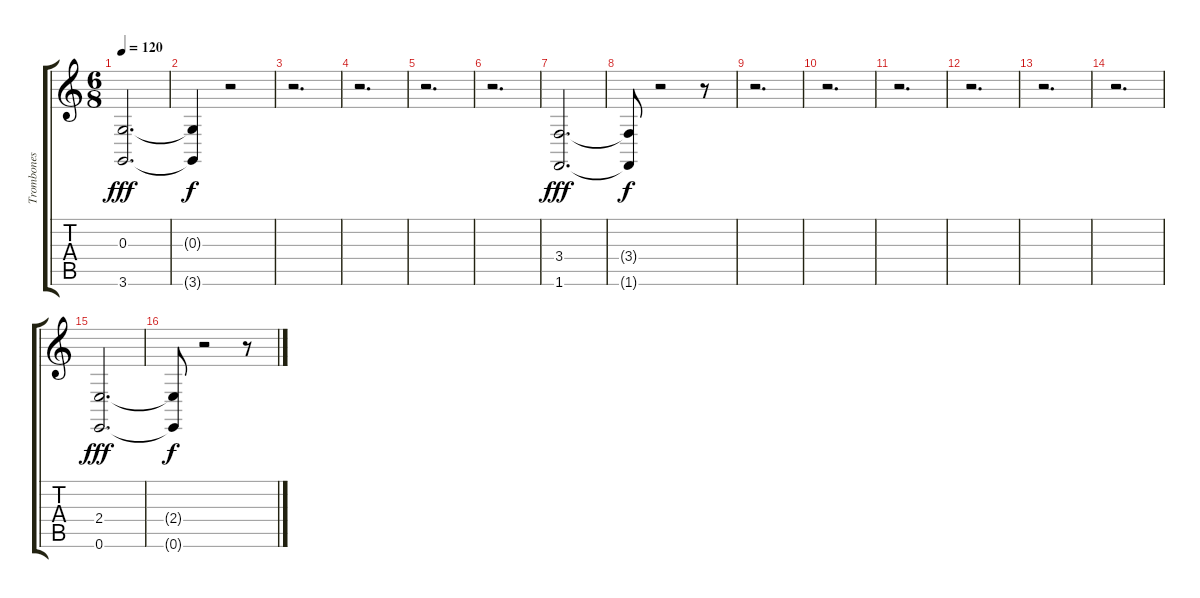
\track ("Trombones" "Trombones") {instrument pizzicatostrings}
\staff {score tabs}
\tuning (E4 B3 G3 D3 A2 E2) {hide}
\ts (6 8)
\tempo 120
\clef g2
\ks c
(0.3 3.6).2{d dy fff} |
(0.3{t} 3.6{t}).4{dy f} r.2 |
r.2{d} |
r.2{d} |
r.2{d} |
r.2{d} |
(3.4 1.6).2{d dy fff} |
(3.4{t} 1.6{t}).8{dy f} r.2 r.8 |
r.2{d} |
r.2{d} |
r.2{d} |
r.2{d} |
r.2{d} |
r.2{d} |
(2.4 0.6).2{d dy fff} |
(2.4{t} 0.6{t}).8{dy f} r.2 r.8
